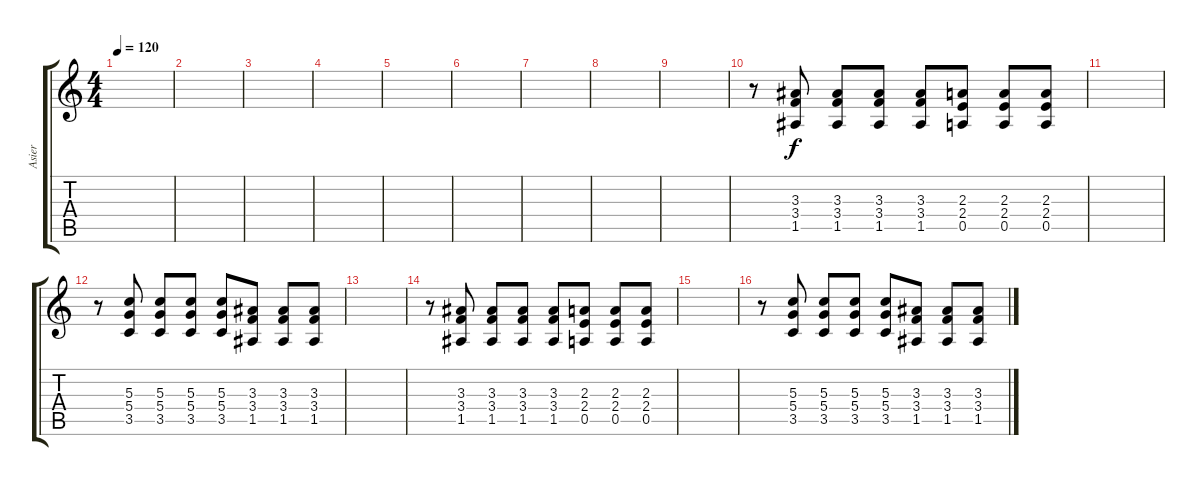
\track ("Asier" "Asier") {instrument distortionguitar}
\staff {score tabs}
\tuning (E4 B3 G3 D3 A2 E2) {hide}
\ts (4 4)
\tempo 120
\clef g2
\ks c
|
|
|
|
|
|
|
|
|
r.8 (3.3 3.4 1.5).8 (3.3 3.4 1.5).8 (3.3 3.4 1.5).8 (3.3 3.4 1.5).8 (2.3 2.4 0.5).8 (2.3 2.4 0.5).8 (2.3 2.4 0.5).8 |
|
r.8 (5.3 5.4 3.5).8 (5.3 5.4 3.5).8 (5.3 5.4 3.5).8 (5.3 5.4 3.5).8 (3.3 3.4 1.5).8 (3.3 3.4 1.5).8 (3.3 3.4 1.5).8 |
|
r.8 (3.3 3.4 1.5).8 (3.3 3.4 1.5).8 (3.3 3.4 1.5).8 (3.3 3.4 1.5).8 (2.3 2.4 0.5).8 (2.3 2.4 0.5).8 (2.3 2.4 0.5).8 |
|
r.8 (5.3 5.4 3.5).8 (5.3 5.4 3.5).8 (5.3 5.4 3.5).8 (5.3 5.4 3.5).8 (3.3 3.4 1.5).8 (3.3 3.4 1.5).8 (3.3 3.4 1.5).8
